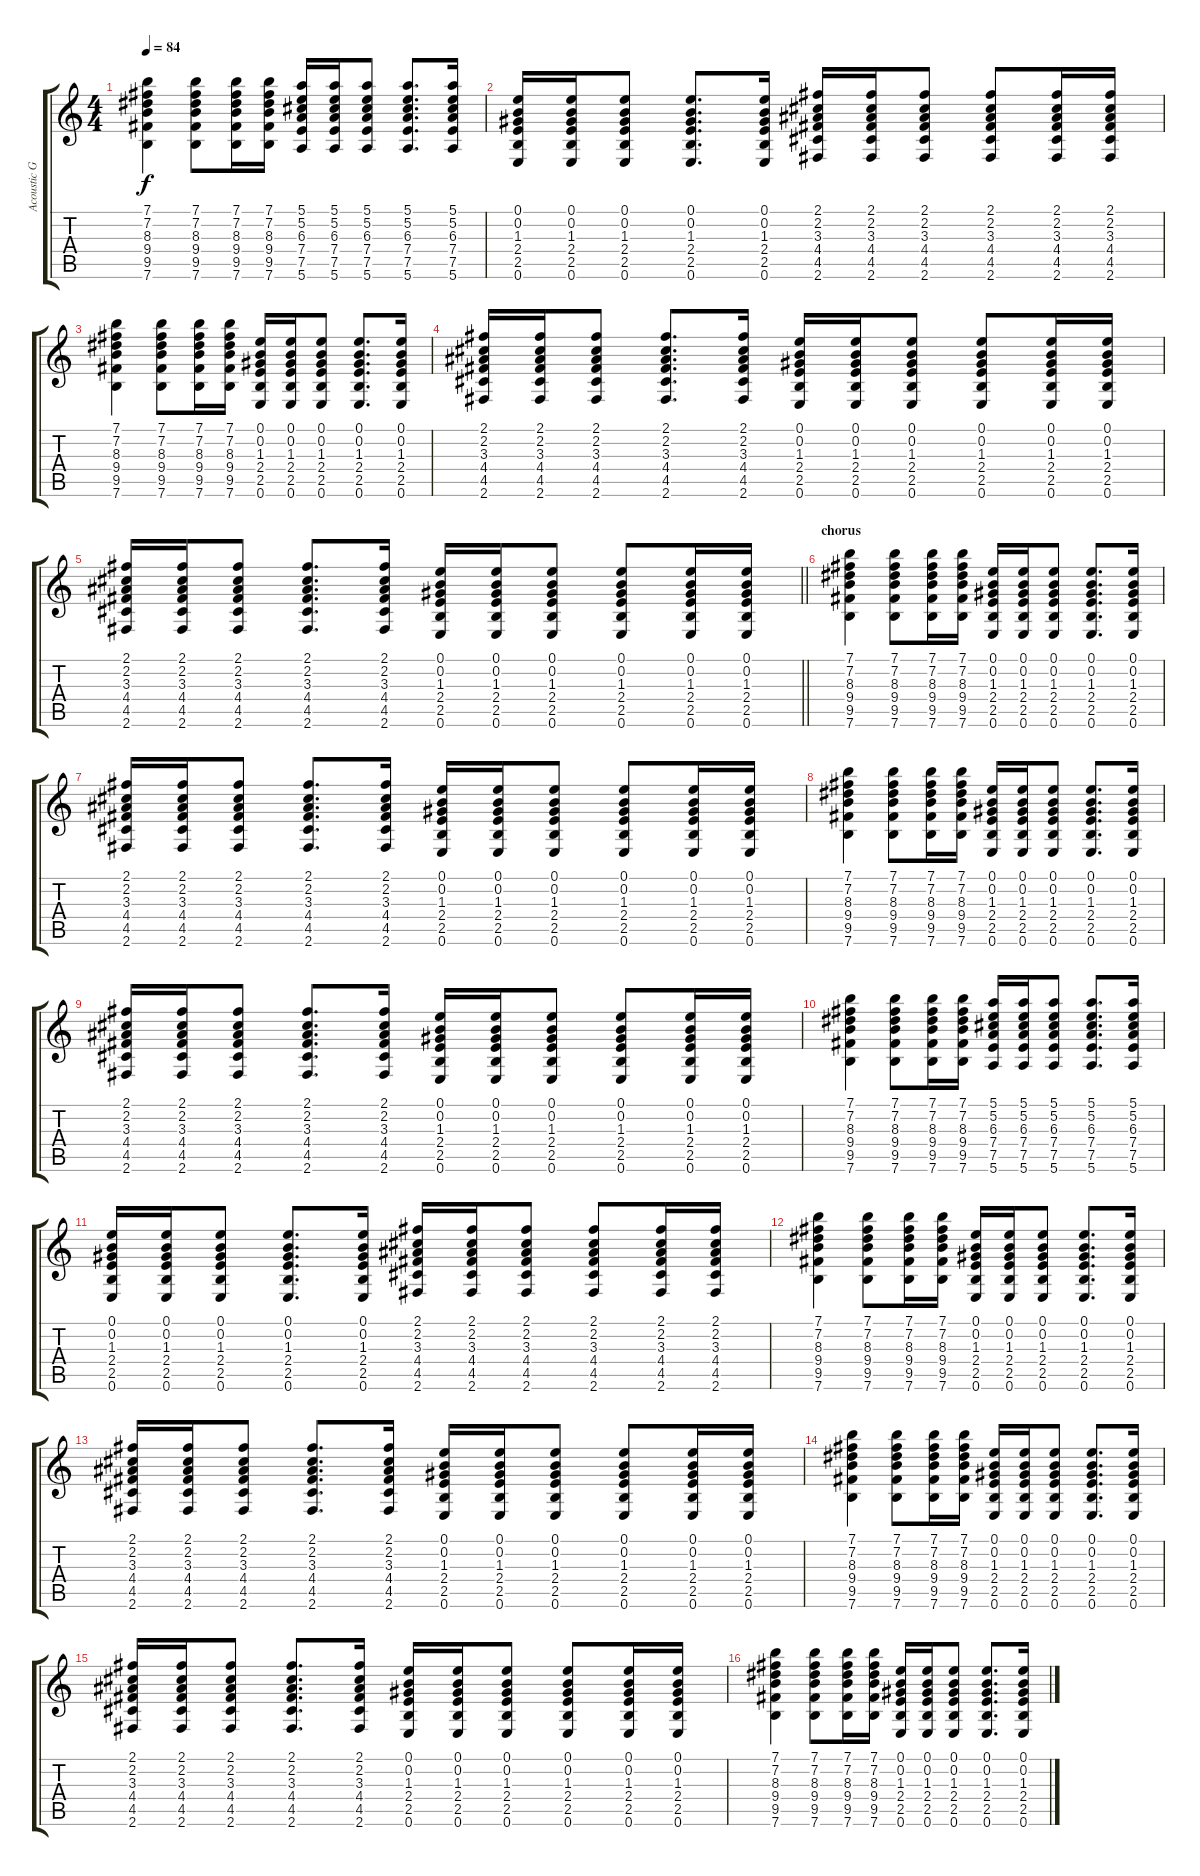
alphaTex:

\track ("Acoustic Guitar" "Acoustic G") {instrument acousticguitarsteel}
\staff {score tabs}
\tuning (E4 B3 G3 D3 A2 E2) {hide}
\ts (4 4)
\tempo 84
\clef g2
\ks c
(7.1 7.2 8.3 9.4 9.5 7.6).4{dy f} (7.1 7.2 8.3 9.4 9.5 7.6).8 (7.1 7.2 8.3 9.4 9.5 7.6).16 (7.1 7.2 8.3 9.4 9.5 7.6).16 (5.1 5.2 6.3 7.4 7.5 5.6).16 (5.1 5.2 6.3 7.4 7.5 5.6).16 (5.1 5.2 6.3 7.4 7.5 5.6).8 (5.1 5.2 6.3 7.4 7.5 5.6).8{d} (5.1 5.2 6.3 7.4 7.5 5.6).16 |
(0.1 0.2 1.3 2.4 2.5 0.6).16 (0.1 0.2 1.3 2.4 2.5 0.6).16 (0.1 0.2 1.3 2.4 2.5 0.6).8 (0.1 0.2 1.3 2.4 2.5 0.6).8{d} (0.1 0.2 1.3 2.4 2.5 0.6).16 (2.1 2.2 3.3 4.4 4.5 2.6).16 (2.1 2.2 3.3 4.4 4.5 2.6).16 (2.1 2.2 3.3 4.4 4.5 2.6).8 (2.1 2.2 3.3 4.4 4.5 2.6).8 (2.1 2.2 3.3 4.4 4.5 2.6).16 (2.1 2.2 3.3 4.4 4.5 2.6).16 |
(7.1 7.2 8.3 9.4 9.5 7.6).4 (7.1 7.2 8.3 9.4 9.5 7.6).8 (7.1 7.2 8.3 9.4 9.5 7.6).16 (7.1 7.2 8.3 9.4 9.5 7.6).16 (0.1 0.2 1.3 2.4 2.5 0.6).16 (0.1 0.2 1.3 2.4 2.5 0.6).16 (0.1 0.2 1.3 2.4 2.5 0.6).8 (0.1 0.2 1.3 2.4 2.5 0.6).8{d} (0.1 0.2 1.3 2.4 2.5 0.6).16 |
(2.1 2.2 3.3 4.4 4.5 2.6).16 (2.1 2.2 3.3 4.4 4.5 2.6).16 (2.1 2.2 3.3 4.4 4.5 2.6).8 (2.1 2.2 3.3 4.4 4.5 2.6).8{d} (2.1 2.2 3.3 4.4 4.5 2.6).16 (0.1 0.2 1.3 2.4 2.5 0.6).16 (0.1 0.2 1.3 2.4 2.5 0.6).16 (0.1 0.2 1.3 2.4 2.5 0.6).8 (0.1 0.2 1.3 2.4 2.5 0.6).8 (0.1 0.2 1.3 2.4 2.5 0.6).16 (0.1 0.2 1.3 2.4 2.5 0.6).16 |
\barLineRight lightlight
(2.1 2.2 3.3 4.4 4.5 2.6).16 (2.1 2.2 3.3 4.4 4.5 2.6).16 (2.1 2.2 3.3 4.4 4.5 2.6).8 (2.1 2.2 3.3 4.4 4.5 2.6).8{d} (2.1 2.2 3.3 4.4 4.5 2.6).16 (0.1 0.2 1.3 2.4 2.5 0.6).16 (0.1 0.2 1.3 2.4 2.5 0.6).16 (0.1 0.2 1.3 2.4 2.5 0.6).8 (0.1 0.2 1.3 2.4 2.5 0.6).8 (0.1 0.2 1.3 2.4 2.5 0.6).16 (0.1 0.2 1.3 2.4 2.5 0.6).16 |
\section ("" "chorus")
(7.1 7.2 8.3 9.4 9.5 7.6).4 (7.1 7.2 8.3 9.4 9.5 7.6).8 (7.1 7.2 8.3 9.4 9.5 7.6).16 (7.1 7.2 8.3 9.4 9.5 7.6).16 (0.1 0.2 1.3 2.4 2.5 0.6).16 (0.1 0.2 1.3 2.4 2.5 0.6).16 (0.1 0.2 1.3 2.4 2.5 0.6).8 (0.1 0.2 1.3 2.4 2.5 0.6).8{d} (0.1 0.2 1.3 2.4 2.5 0.6).16 |
(2.1 2.2 3.3 4.4 4.5 2.6).16 (2.1 2.2 3.3 4.4 4.5 2.6).16 (2.1 2.2 3.3 4.4 4.5 2.6).8 (2.1 2.2 3.3 4.4 4.5 2.6).8{d} (2.1 2.2 3.3 4.4 4.5 2.6).16 (0.1 0.2 1.3 2.4 2.5 0.6).16 (0.1 0.2 1.3 2.4 2.5 0.6).16 (0.1 0.2 1.3 2.4 2.5 0.6).8 (0.1 0.2 1.3 2.4 2.5 0.6).8 (0.1 0.2 1.3 2.4 2.5 0.6).16 (0.1 0.2 1.3 2.4 2.5 0.6).16 |
(7.1 7.2 8.3 9.4 9.5 7.6).4 (7.1 7.2 8.3 9.4 9.5 7.6).8 (7.1 7.2 8.3 9.4 9.5 7.6).16 (7.1 7.2 8.3 9.4 9.5 7.6).16 (0.1 0.2 1.3 2.4 2.5 0.6).16 (0.1 0.2 1.3 2.4 2.5 0.6).16 (0.1 0.2 1.3 2.4 2.5 0.6).8 (0.1 0.2 1.3 2.4 2.5 0.6).8{d} (0.1 0.2 1.3 2.4 2.5 0.6).16 |
(2.1 2.2 3.3 4.4 4.5 2.6).16 (2.1 2.2 3.3 4.4 4.5 2.6).16 (2.1 2.2 3.3 4.4 4.5 2.6).8 (2.1 2.2 3.3 4.4 4.5 2.6).8{d} (2.1 2.2 3.3 4.4 4.5 2.6).16 (0.1 0.2 1.3 2.4 2.5 0.6).16 (0.1 0.2 1.3 2.4 2.5 0.6).16 (0.1 0.2 1.3 2.4 2.5 0.6).8 (0.1 0.2 1.3 2.4 2.5 0.6).8 (0.1 0.2 1.3 2.4 2.5 0.6).16 (0.1 0.2 1.3 2.4 2.5 0.6).16 |
(7.1 7.2 8.3 9.4 9.5 7.6).4 (7.1 7.2 8.3 9.4 9.5 7.6).8 (7.1 7.2 8.3 9.4 9.5 7.6).16 (7.1 7.2 8.3 9.4 9.5 7.6).16 (5.1 5.2 6.3 7.4 7.5 5.6).16 (5.1 5.2 6.3 7.4 7.5 5.6).16 (5.1 5.2 6.3 7.4 7.5 5.6).8 (5.1 5.2 6.3 7.4 7.5 5.6).8{d} (5.1 5.2 6.3 7.4 7.5 5.6).16 |
(0.1 0.2 1.3 2.4 2.5 0.6).16 (0.1 0.2 1.3 2.4 2.5 0.6).16 (0.1 0.2 1.3 2.4 2.5 0.6).8 (0.1 0.2 1.3 2.4 2.5 0.6).8{d} (0.1 0.2 1.3 2.4 2.5 0.6).16 (2.1 2.2 3.3 4.4 4.5 2.6).16 (2.1 2.2 3.3 4.4 4.5 2.6).16 (2.1 2.2 3.3 4.4 4.5 2.6).8 (2.1 2.2 3.3 4.4 4.5 2.6).8 (2.1 2.2 3.3 4.4 4.5 2.6).16 (2.1 2.2 3.3 4.4 4.5 2.6).16 |
(7.1 7.2 8.3 9.4 9.5 7.6).4 (7.1 7.2 8.3 9.4 9.5 7.6).8 (7.1 7.2 8.3 9.4 9.5 7.6).16 (7.1 7.2 8.3 9.4 9.5 7.6).16 (0.1 0.2 1.3 2.4 2.5 0.6).16 (0.1 0.2 1.3 2.4 2.5 0.6).16 (0.1 0.2 1.3 2.4 2.5 0.6).8 (0.1 0.2 1.3 2.4 2.5 0.6).8{d} (0.1 0.2 1.3 2.4 2.5 0.6).16 |
(2.1 2.2 3.3 4.4 4.5 2.6).16 (2.1 2.2 3.3 4.4 4.5 2.6).16 (2.1 2.2 3.3 4.4 4.5 2.6).8 (2.1 2.2 3.3 4.4 4.5 2.6).8{d} (2.1 2.2 3.3 4.4 4.5 2.6).16 (0.1 0.2 1.3 2.4 2.5 0.6).16 (0.1 0.2 1.3 2.4 2.5 0.6).16 (0.1 0.2 1.3 2.4 2.5 0.6).8 (0.1 0.2 1.3 2.4 2.5 0.6).8 (0.1 0.2 1.3 2.4 2.5 0.6).16 (0.1 0.2 1.3 2.4 2.5 0.6).16 |
(7.1 7.2 8.3 9.4 9.5 7.6).4 (7.1 7.2 8.3 9.4 9.5 7.6).8 (7.1 7.2 8.3 9.4 9.5 7.6).16 (7.1 7.2 8.3 9.4 9.5 7.6).16 (0.1 0.2 1.3 2.4 2.5 0.6).16 (0.1 0.2 1.3 2.4 2.5 0.6).16 (0.1 0.2 1.3 2.4 2.5 0.6).8 (0.1 0.2 1.3 2.4 2.5 0.6).8{d} (0.1 0.2 1.3 2.4 2.5 0.6).16 |
(2.1 2.2 3.3 4.4 4.5 2.6).16 (2.1 2.2 3.3 4.4 4.5 2.6).16 (2.1 2.2 3.3 4.4 4.5 2.6).8 (2.1 2.2 3.3 4.4 4.5 2.6).8{d} (2.1 2.2 3.3 4.4 4.5 2.6).16 (0.1 0.2 1.3 2.4 2.5 0.6).16 (0.1 0.2 1.3 2.4 2.5 0.6).16 (0.1 0.2 1.3 2.4 2.5 0.6).8 (0.1 0.2 1.3 2.4 2.5 0.6).8 (0.1 0.2 1.3 2.4 2.5 0.6).16 (0.1 0.2 1.3 2.4 2.5 0.6).16 |
(7.1 7.2 8.3 9.4 9.5 7.6).4 (7.1 7.2 8.3 9.4 9.5 7.6).8 (7.1 7.2 8.3 9.4 9.5 7.6).16 (7.1 7.2 8.3 9.4 9.5 7.6).16 (0.1 0.2 1.3 2.4 2.5 0.6).16 (0.1 0.2 1.3 2.4 2.5 0.6).16 (0.1 0.2 1.3 2.4 2.5 0.6).8 (0.1 0.2 1.3 2.4 2.5 0.6).8{d} (0.1 0.2 1.3 2.4 2.5 0.6).16
